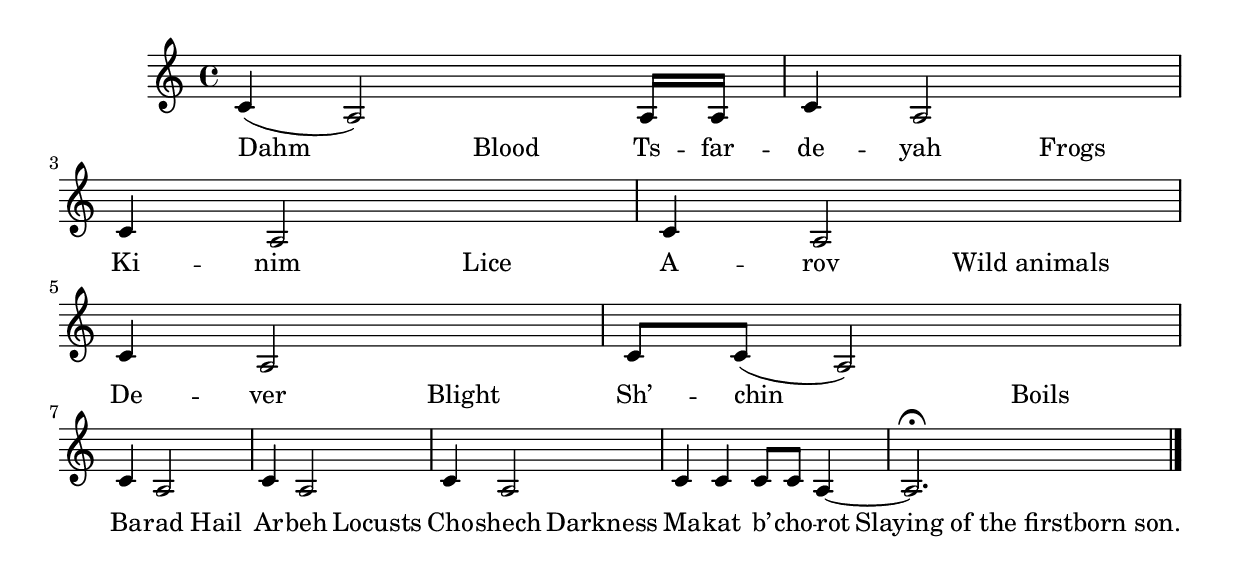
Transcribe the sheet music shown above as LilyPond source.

\version "2.13.54"

\include "defs.ly"

<<
  \new Staff \new Voice="melody" \relative c' {
    << {
        c( a2) r8 a16 a
      | c4 a2 r4 \break
      | c4 a2 r4
      | c4 a2 r4 \break
      | c4 a2 r4
      | c8 c( a2) r4 \break
      | c4 a2 r4
      | c4 a2 r4
      | c4 a2 r4
      | c4 c c8 c a4~
      | a2.\fermata r4 \bar "|."
      }
      {
	s2. \hideNotes c16 \unHideNotes s8.
	\repeat unfold 8 { s2. \hideNotes c4 \unHideNotes }
	s1 s2. \hideNotes c4
      }
  >>
  }
  
  \new Lyrics \lyricsto "melody" {
    Dahm Blood
    Ts -- far -- de -- yah Frogs
    Ki -- nim Lice
    A -- rov "Wild animals"
    De -- ver Blight
    Sh’ -- chin Boils
    Ba -- rad Hail
    Ar -- beh Locusts
    Cho -- shech Darkness
    Ma -- kat b’ -- cho -- rot "Slaying of the firstborn son."
  }
>>

